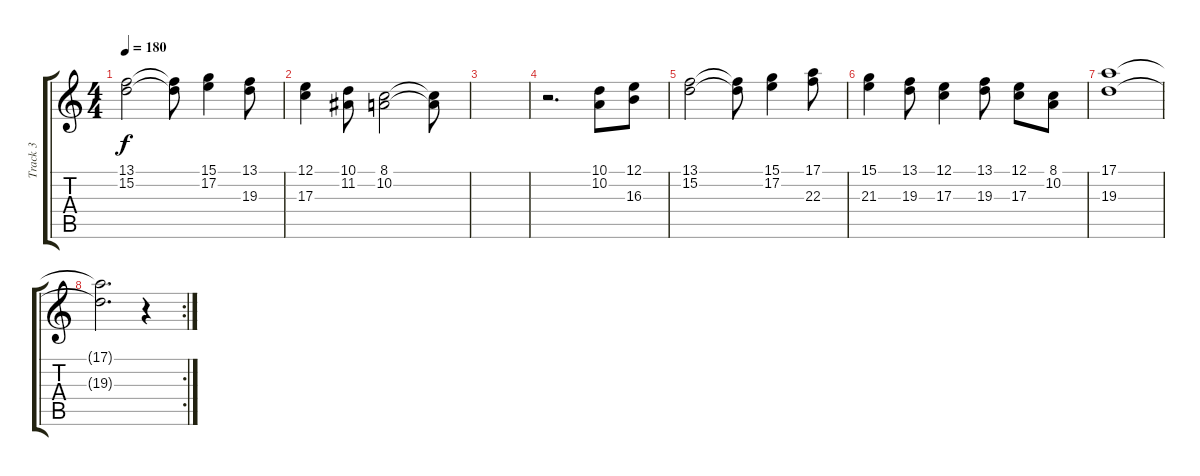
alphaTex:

\track ("Track 3" "Track 3") {instrument lead2sawtooth}
\staff {score tabs}
\tuning (E4 B3 G3 D3 A2 E2) {hide}
\ts (4 4)
\tempo 180
\clef g2
\ks c
(13.1 15.2).2{dy f} (13.1{t} 15.2{t}).8 (15.1 17.2).4 (13.1 19.3).8 |
(12.1 17.3).4 (10.1 11.2).8 (8.1 10.2).2 (8.1{t} 10.2{t}).8 |
|
r.2{d} (10.1 10.2).8 (12.1 16.3).8 |
(13.1 15.2).2 (13.1{t} 15.2{t}).8 (15.1 17.2).4 (17.1 22.3).8 |
(15.1 21.3).4 (13.1 19.3).8 (12.1 17.3).4 (13.1 19.3).8 (12.1 17.3).8 (8.1 10.2).8 |
(17.1 19.3).1 |
\rc 2
(17.1{t} 19.3{t}).2{d} r.4
